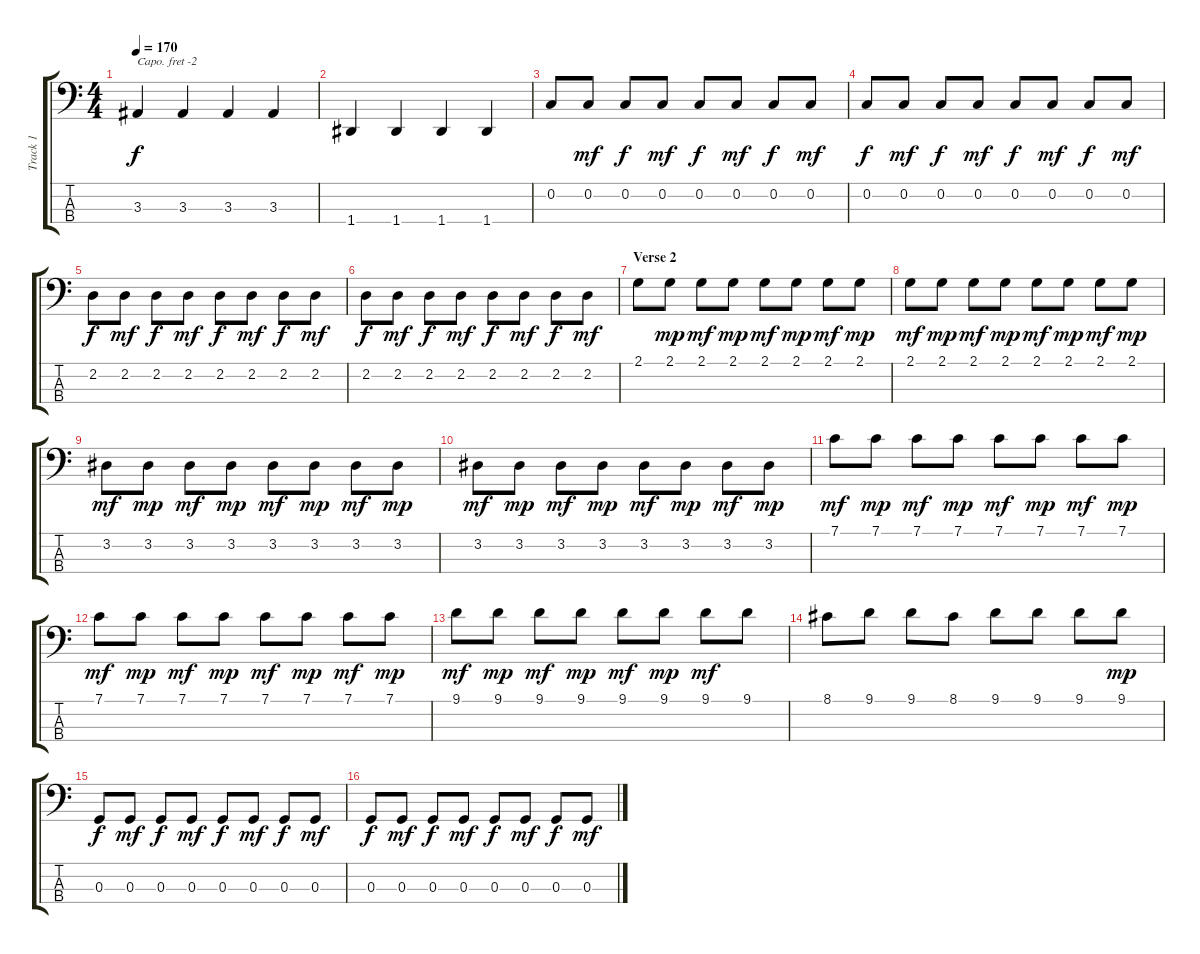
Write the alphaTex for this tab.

\track ("Track 1" "Track 1") {instrument electricbasspick}
\staff {score tabs}
\capo -2
\tuning (G2 D2 A1 E1) {hide}
\ts (4 4)
\tempo 170
\clef f4
\ks c
3.3.4{dy f} 3.3.4 3.3.4 3.3.4 |
1.4.4 1.4.4 1.4.4 1.4.4 |
0.2.8 0.2.8{dy mf} 0.2.8{dy f} 0.2.8{dy mf} 0.2.8{dy f} 0.2.8{dy mf} 0.2.8{dy f} 0.2.8{dy mf} |
0.2.8{dy f} 0.2.8{dy mf} 0.2.8{dy f} 0.2.8{dy mf} 0.2.8{dy f} 0.2.8{dy mf} 0.2.8{dy f} 0.2.8{dy mf} |
2.2.8{dy f} 2.2.8{dy mf} 2.2.8{dy f} 2.2.8{dy mf} 2.2.8{dy f} 2.2.8{dy mf} 2.2.8{dy f} 2.2.8{dy mf} |
2.2.8{dy f} 2.2.8{dy mf} 2.2.8{dy f} 2.2.8{dy mf} 2.2.8{dy f} 2.2.8{dy mf} 2.2.8{dy f} 2.2.8{dy mf} |
\section ("" "Verse 2")
2.1.8 2.1.8{dy mp} 2.1.8{dy mf} 2.1.8{dy mp} 2.1.8{dy mf} 2.1.8{dy mp} 2.1.8{dy mf} 2.1.8{dy mp} |
2.1.8{dy mf} 2.1.8{dy mp} 2.1.8{dy mf} 2.1.8{dy mp} 2.1.8{dy mf} 2.1.8{dy mp} 2.1.8{dy mf} 2.1.8{dy mp} |
3.2.8{dy mf} 3.2.8{dy mp} 3.2.8{dy mf} 3.2.8{dy mp} 3.2.8{dy mf} 3.2.8{dy mp} 3.2.8{dy mf} 3.2.8{dy mp} |
3.2.8{dy mf} 3.2.8{dy mp} 3.2.8{dy mf} 3.2.8{dy mp} 3.2.8{dy mf} 3.2.8{dy mp} 3.2.8{dy mf} 3.2.8{dy mp} |
7.1.8{dy mf} 7.1.8{dy mp} 7.1.8{dy mf} 7.1.8{dy mp} 7.1.8{dy mf} 7.1.8{dy mp} 7.1.8{dy mf} 7.1.8{dy mp} |
7.1.8{dy mf} 7.1.8{dy mp} 7.1.8{dy mf} 7.1.8{dy mp} 7.1.8{dy mf} 7.1.8{dy mp} 7.1.8{dy mf} 7.1.8{dy mp} |
9.1.8{dy mf} 9.1.8{dy mp} 9.1.8{dy mf} 9.1.8{dy mp} 9.1.8{dy mf} 9.1.8{dy mp} 9.1.8{dy mf} 9.1.8 |
8.1.8 9.1.8 9.1.8 8.1.8 9.1.8 9.1.8 9.1.8 9.1.8{dy mp} |
0.3.8{dy f} 0.3.8{dy mf} 0.3.8{dy f} 0.3.8{dy mf} 0.3.8{dy f} 0.3.8{dy mf} 0.3.8{dy f} 0.3.8{dy mf} |
0.3.8{dy f} 0.3.8{dy mf} 0.3.8{dy f} 0.3.8{dy mf} 0.3.8{dy f} 0.3.8{dy mf} 0.3.8{dy f} 0.3.8{dy mf}
